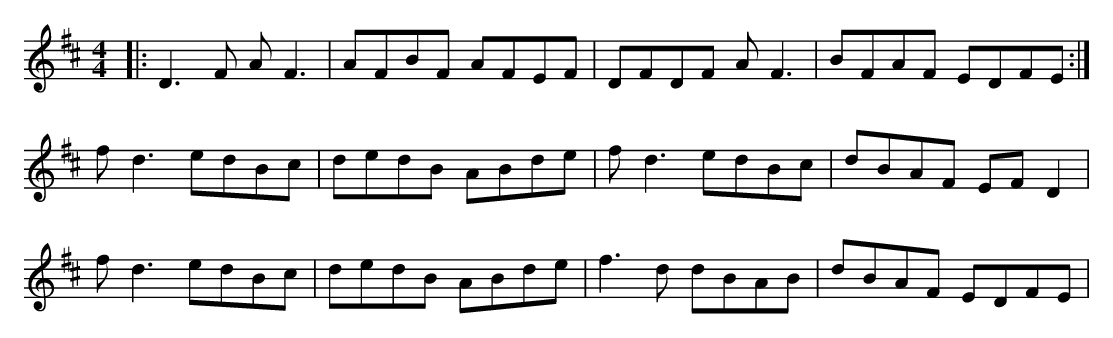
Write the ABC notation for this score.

X:1
M:4/4
K:D
|:D3F AF3|AFBF AFEF|DFDF AF3|BFAF EDFE:|
fd3 edBc|dedB ABde|fd3 edBc|dBAF EFD2|
fd3 edBc|dedB ABde|f3d dBAB|dBAF EDFE|
